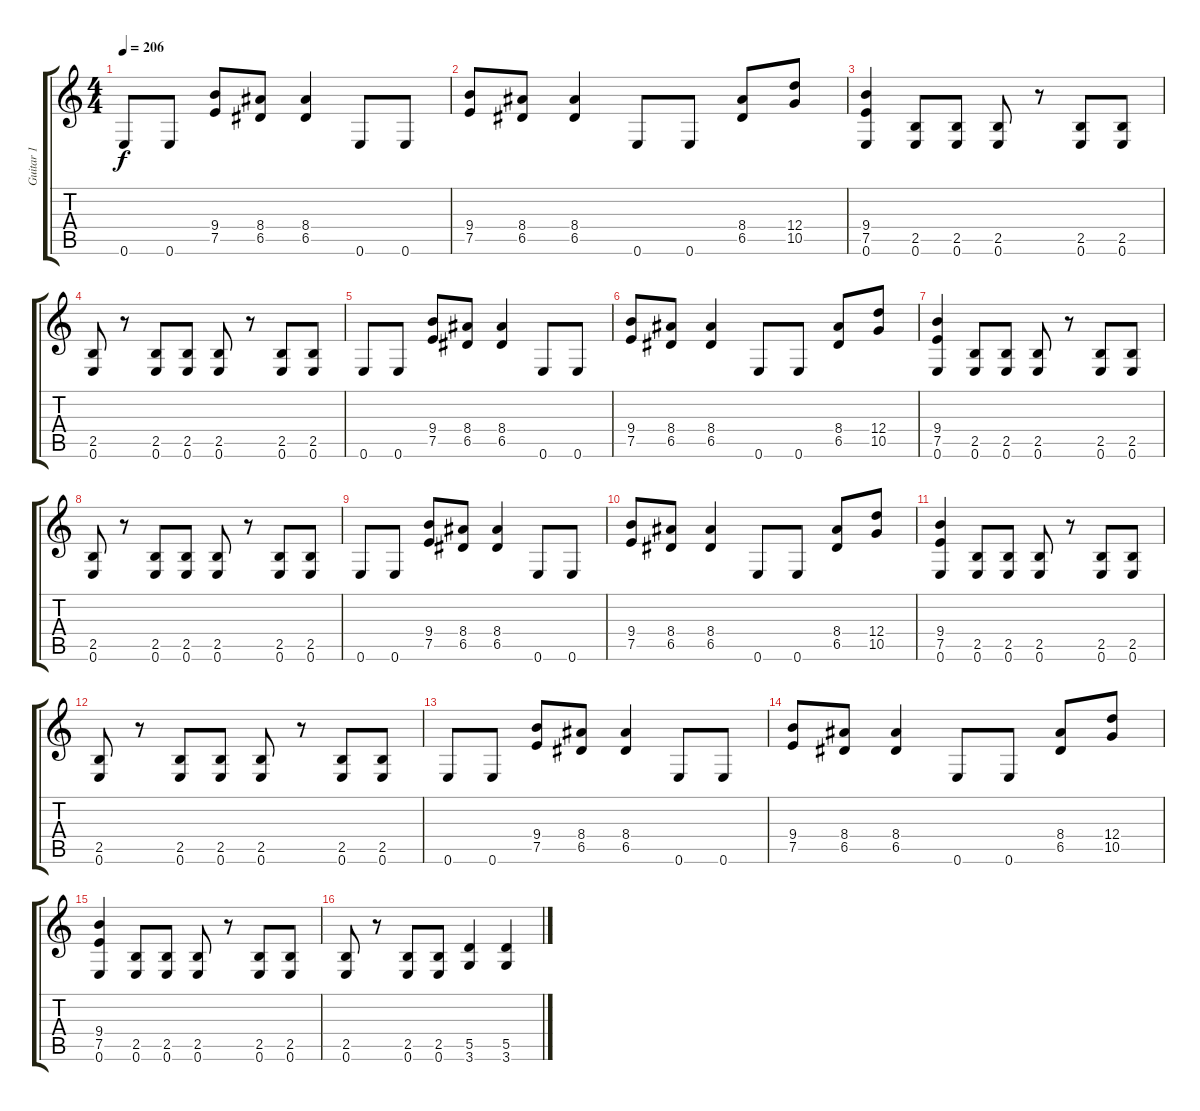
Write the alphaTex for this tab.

\track ("Guitar 1" "Guitar 1") {instrument distortionguitar}
\staff {score tabs}
\tuning (E4 B3 G3 D3 A2 E2) {hide}
\ts (4 4)
\tempo 206
\clef g2
\ks c
0.6.8{dy f instrument overdrivenguitar} 0.6.8 (9.4 7.5).8 (8.4 6.5).8 (8.4 6.5).4 0.6.8 0.6.8 |
(9.4 7.5).8 (8.4 6.5).8 (8.4 6.5).4 0.6.8 0.6.8 (8.4 6.5).8 (12.4 10.5).8 |
(9.4 7.5 0.6).4 (2.5 0.6).8{instrument distortionguitar} (2.5 0.6).8 (2.5 0.6).8 r.8 (2.5 0.6).8 (2.5 0.6).8 |
(2.5 0.6).8 r.8 (2.5 0.6).8 (2.5 0.6).8 (2.5 0.6).8 r.8 (2.5 0.6).8 (2.5 0.6).8 |
0.6.8 0.6.8 (9.4 7.5).8 (8.4 6.5).8 (8.4 6.5).4 0.6.8 0.6.8 |
(9.4 7.5).8 (8.4 6.5).8 (8.4 6.5).4 0.6.8 0.6.8 (8.4 6.5).8 (12.4 10.5).8 |
(9.4 7.5 0.6).4 (2.5 0.6).8 (2.5 0.6).8 (2.5 0.6).8 r.8 (2.5 0.6).8 (2.5 0.6).8 |
(2.5 0.6).8 r.8 (2.5 0.6).8 (2.5 0.6).8 (2.5 0.6).8 r.8 (2.5 0.6).8 (2.5 0.6).8 |
0.6.8 0.6.8 (9.4 7.5).8 (8.4 6.5).8 (8.4 6.5).4 0.6.8 0.6.8 |
(9.4 7.5).8 (8.4 6.5).8 (8.4 6.5).4 0.6.8 0.6.8 (8.4 6.5).8 (12.4 10.5).8 |
(9.4 7.5 0.6).4 (2.5 0.6).8 (2.5 0.6).8 (2.5 0.6).8 r.8 (2.5 0.6).8 (2.5 0.6).8 |
(2.5 0.6).8 r.8 (2.5 0.6).8 (2.5 0.6).8 (2.5 0.6).8 r.8 (2.5 0.6).8 (2.5 0.6).8 |
0.6.8 0.6.8 (9.4 7.5).8 (8.4 6.5).8 (8.4 6.5).4 0.6.8 0.6.8 |
(9.4 7.5).8 (8.4 6.5).8 (8.4 6.5).4 0.6.8 0.6.8 (8.4 6.5).8 (12.4 10.5).8 |
(9.4 7.5 0.6).4 (2.5 0.6).8 (2.5 0.6).8 (2.5 0.6).8 r.8 (2.5 0.6).8 (2.5 0.6).8 |
(2.5 0.6).8 r.8 (2.5 0.6).8 (2.5 0.6).8 (5.5 3.6).4 (5.5 3.6).4
